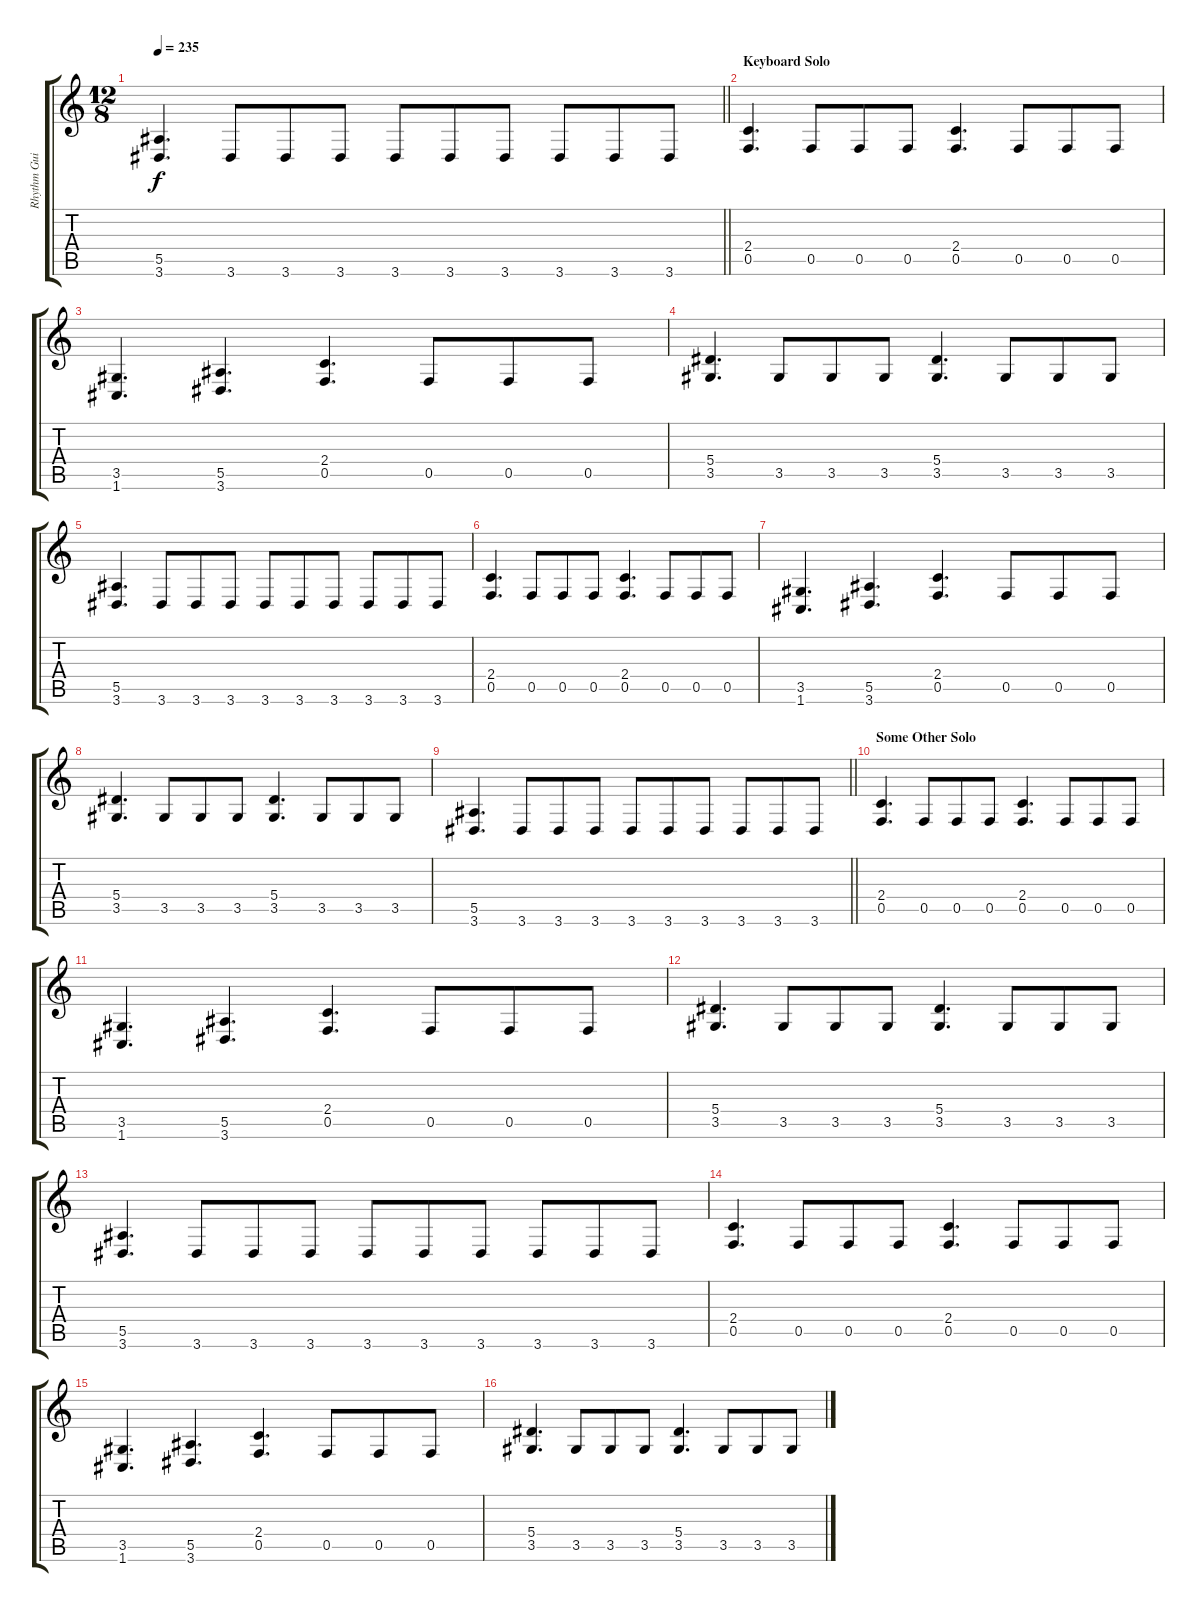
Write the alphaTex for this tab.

\track ("Rhythm Guitar" "Rhythm Gui") {instrument distortionguitar}
\staff {score tabs}
\tuning (C4 G3 Eb3 Bb2 F2 C2) {hide}
\ts (12 8)
\tempo 235
\clef g2
\barLineRight lightlight
\ks c
(5.5 3.6).4{d dy f} 3.6.8 3.6.8 3.6.8 3.6.8 3.6.8 3.6.8 3.6.8 3.6.8 3.6.8 |
\section ("" "Keyboard Solo")
(2.4 0.5).4{d} 0.5.8 0.5.8 0.5.8 (2.4 0.5).4{d} 0.5.8 0.5.8 0.5.8 |
(3.5 1.6).4{d} (5.5 3.6).4{d} (2.4 0.5).4{d} 0.5.8 0.5.8 0.5.8 |
(5.4 3.5).4{d} 3.5.8 3.5.8 3.5.8 (5.4 3.5).4{d} 3.5.8 3.5.8 3.5.8 |
(5.5 3.6).4{d} 3.6.8 3.6.8 3.6.8 3.6.8 3.6.8 3.6.8 3.6.8 3.6.8 3.6.8 |
(2.4 0.5).4{d} 0.5.8 0.5.8 0.5.8 (2.4 0.5).4{d} 0.5.8 0.5.8 0.5.8 |
(3.5 1.6).4{d} (5.5 3.6).4{d} (2.4 0.5).4{d} 0.5.8 0.5.8 0.5.8 |
(5.4 3.5).4{d} 3.5.8 3.5.8 3.5.8 (5.4 3.5).4{d} 3.5.8 3.5.8 3.5.8 |
\barLineRight lightlight
(5.5 3.6).4{d} 3.6.8 3.6.8 3.6.8 3.6.8 3.6.8 3.6.8 3.6.8 3.6.8 3.6.8 |
\section ("" "Some Other Solo")
(2.4 0.5).4{d} 0.5.8 0.5.8 0.5.8 (2.4 0.5).4{d} 0.5.8 0.5.8 0.5.8 |
(3.5 1.6).4{d} (5.5 3.6).4{d} (2.4 0.5).4{d} 0.5.8 0.5.8 0.5.8 |
(5.4 3.5).4{d} 3.5.8 3.5.8 3.5.8 (5.4 3.5).4{d} 3.5.8 3.5.8 3.5.8 |
(5.5 3.6).4{d} 3.6.8 3.6.8 3.6.8 3.6.8 3.6.8 3.6.8 3.6.8 3.6.8 3.6.8 |
(2.4 0.5).4{d} 0.5.8 0.5.8 0.5.8 (2.4 0.5).4{d} 0.5.8 0.5.8 0.5.8 |
(3.5 1.6).4{d} (5.5 3.6).4{d} (2.4 0.5).4{d} 0.5.8 0.5.8 0.5.8 |
(5.4 3.5).4{d} 3.5.8 3.5.8 3.5.8 (5.4 3.5).4{d} 3.5.8 3.5.8 3.5.8
